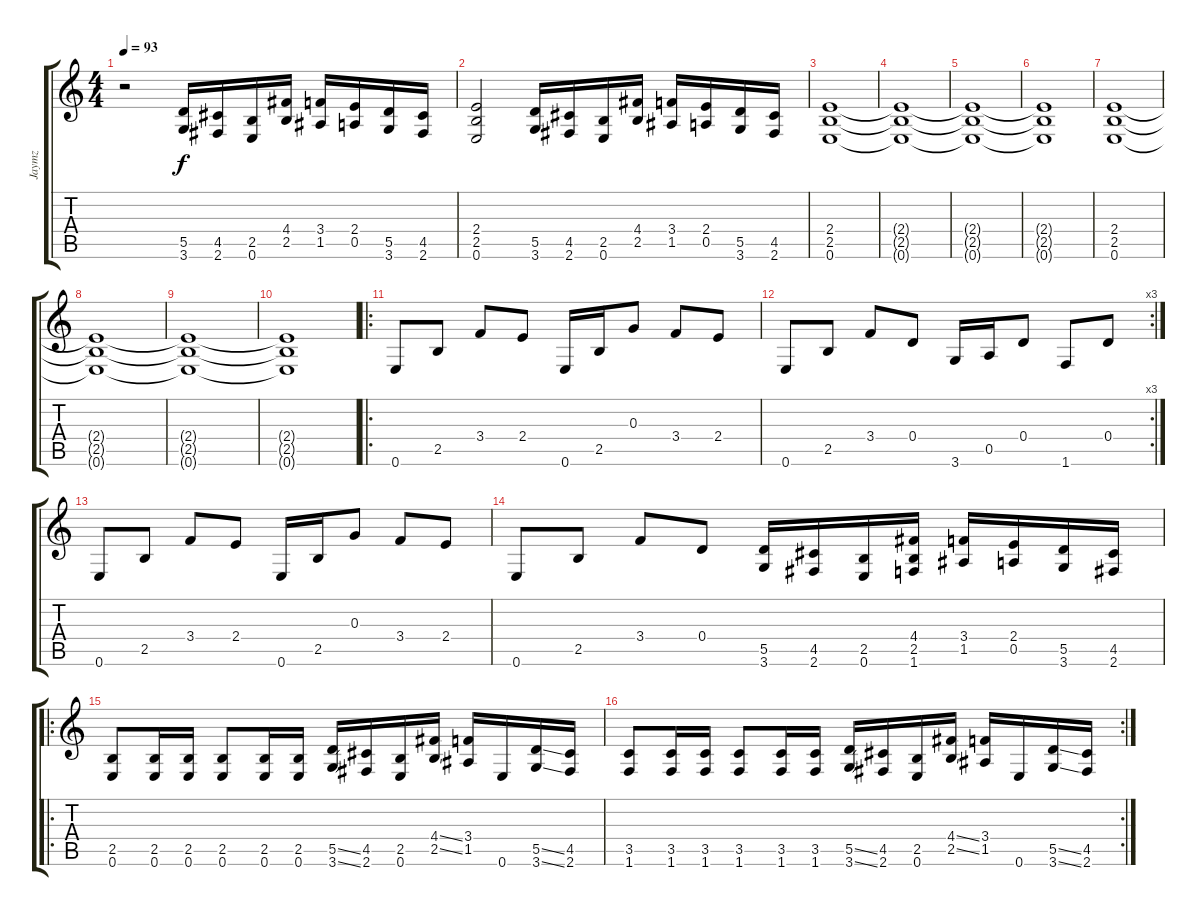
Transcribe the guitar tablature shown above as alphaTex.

\track ("Jaymz" "Jaymz") {instrument distortionguitar}
\staff {score tabs}
\tuning (E4 B3 G3 D3 A2 E2) {hide}
\ts (4 4)
\tempo 93
\clef g2
\ks c
r.2{dy f instrument distortionguitar} (5.5 3.6).16 (4.5 2.6).16 (2.5 0.6).16 (4.4 2.5).16 (3.4 1.5).16 (2.4 0.5).16 (5.5 3.6).16 (4.5 2.6).16 |
(2.4 2.5 0.6).2 (5.5 3.6).16 (4.5 2.6).16 (2.5 0.6).16 (4.4 2.5).16 (3.4 1.5).16 (2.4 0.5).16 (5.5 3.6).16 (4.5 2.6).16 |
(2.4 2.5 0.6).1 |
(2.4{t} 2.5{t} 0.6{t}).1 |
(2.4{t} 2.5{t} 0.6{t}).1 |
(2.4{t} 2.5{t} 0.6{t}).1 |
(2.4 2.5 0.6).1 |
(2.4{t} 2.5{t} 0.6{t}).1 |
(2.4{t} 2.5{t} 0.6{t}).1 |
(2.4{t} 2.5{t} 0.6{t}).1 |
\ro
0.6.8 2.5.8 3.4.8 2.4.8 0.6.16 2.5.16 0.3.8 3.4.8 2.4.8 |
\rc 3
0.6.8 2.5.8 3.4.8 0.4.8 3.6.16 0.5.16 0.4.8 1.6.8 0.4.8 |
0.6.8 2.5.8 3.4.8 2.4.8 0.6.16 2.5.16 0.3.8 3.4.8 2.4.8 |
0.6.8 2.5.8 3.4.8 0.4.8 (5.5 3.6).16 (4.5 2.6).16 (2.5 0.6).16 (4.4 2.5 1.6).16 (3.4 1.5).16 (2.4 0.5).16 (5.5 3.6).16 (4.5 2.6).16 |
\ro
(2.5 0.6).8 (2.5 0.6).16 (2.5 0.6).16 (2.5 0.6).8 (2.5 0.6).16 (2.5 0.6).16 (5.5{ss} 3.6{ss}).16 (4.5 2.6).16 (2.5 0.6).16 (4.4{ss} 2.5{ss}).16 (3.4 1.5).16 0.6.16 (5.5{ss} 3.6{ss}).16 (4.5 2.6).16 |
\rc 2
(3.5 1.6).8 (3.5 1.6).16 (3.5 1.6).16 (3.5 1.6).8 (3.5 1.6).16 (3.5 1.6).16 (5.5{ss} 3.6{ss}).16 (4.5 2.6).16 (2.5 0.6).16 (4.4{ss} 2.5{ss}).16 (3.4 1.5).16 0.6.16 (5.5{ss} 3.6{ss}).16 (4.5 2.6).16
